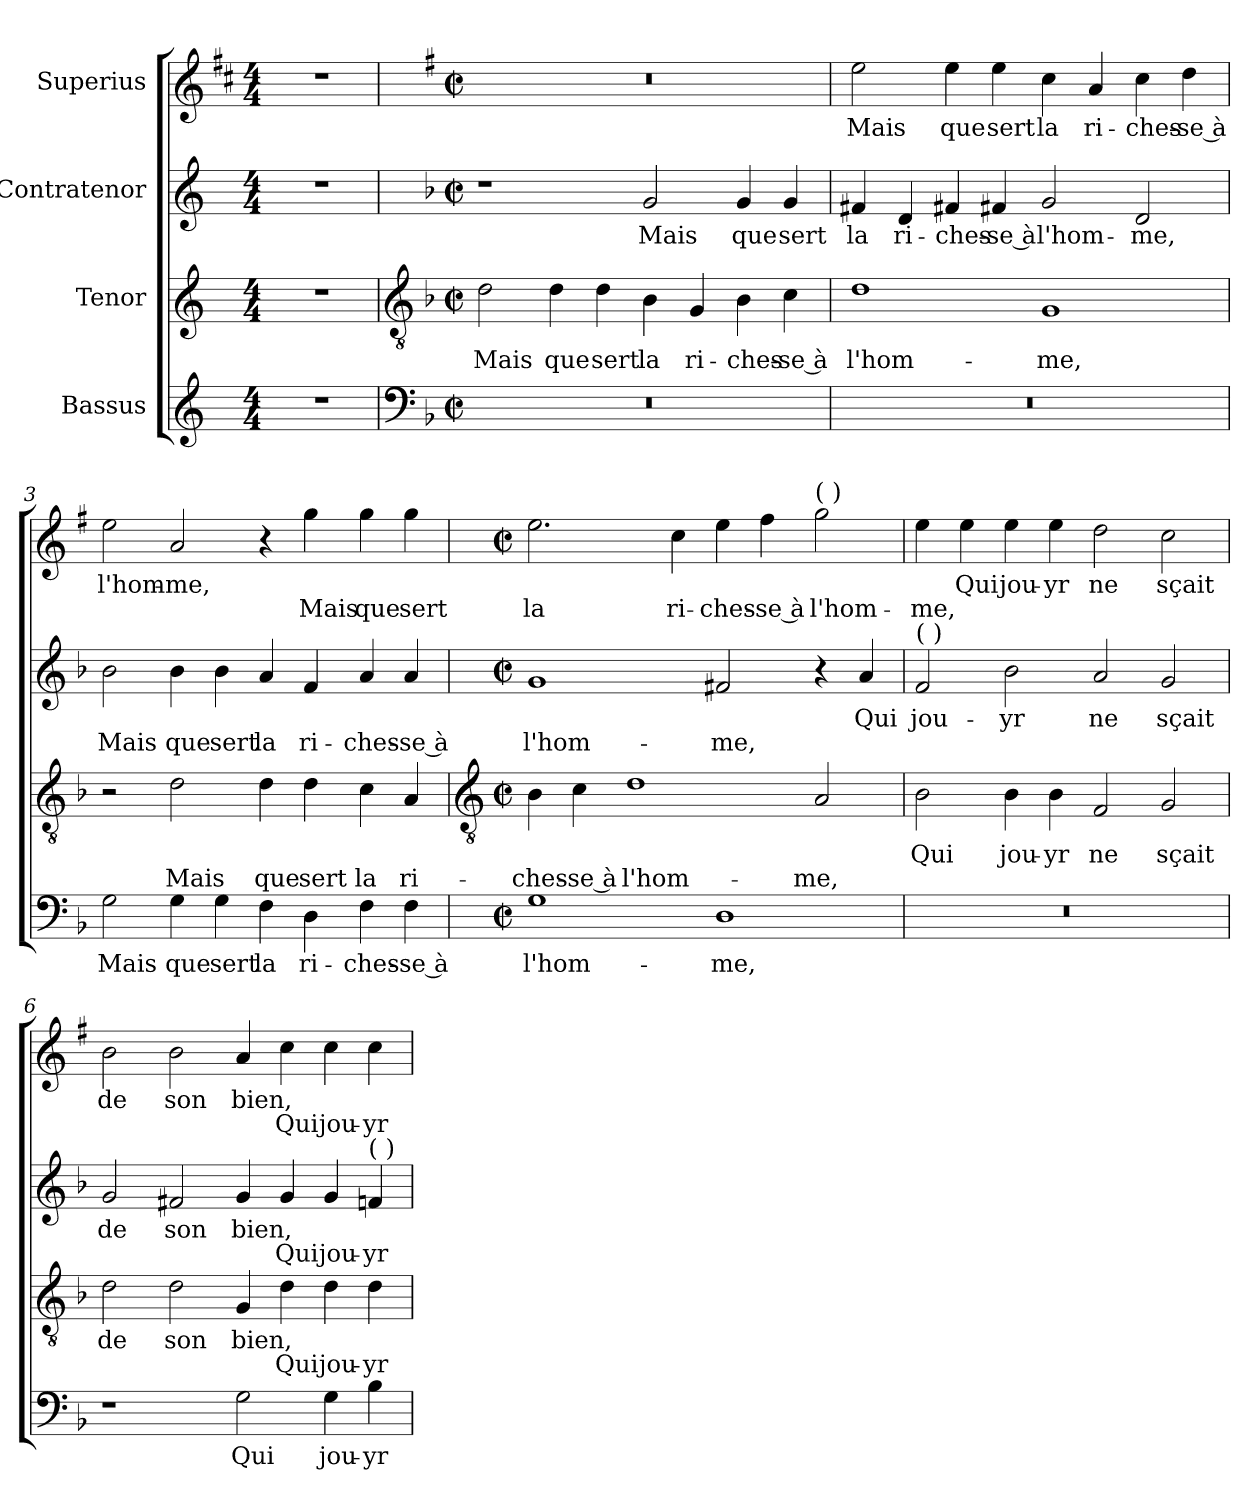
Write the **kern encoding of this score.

**kern	**text	**kern	**text	**text	**kern	**text	**text	**kern	**text	**text
*part4	*part4	*part3	*part3	*part3	*part2	*part2	*part2	*part1	*part1	*part1
*staff4	*staff4	*staff3	*staff3	*staff3	*staff2	*staff2	*staff2	*staff1	*staff1	*staff1
*I"Bassus	*	*I"Tenor	*	*	*I"Contratenor	*	*	*I"Superius	*	*
*clefG2	*	*clefG2	*	*	*clefG2	*	*	*clefG2	*	*
*	*	*	*	*	*	*	*	*ITrd1c2	*	*
*k[]	*	*k[]	*	*	*k[]	*	*	*k[]	*	*
*C:	*	*C:	*	*	*C:	*	*	*C:	*	*
*M4/4	*	*M4/4	*	*	*M4/4	*	*	*M4/4	*	*
=	=	=	=	=	=	=	=	=	=	=
1r	.	1r	.	.	1r	.	.	1r	.	.
!!LO:LB:g=z
=1	=1	=1	=1	=1	=1	=1	=1	=1	=1	=1
*clefF4	*	*clefGv2	*	*	*	*	*	*	*	*
*k[b-]	*	*k[b-]	*	*	*k[b-]	*	*	*k[b-]	*	*
*F:	*	*F:	*	*	*F:	*	*	*F:	*	*
*M4/2	*	*M4/2	*	*	*M4/2	*	*	*M4/2	*	*
*met(c|)	*	*met(c|)	*	*	*met(c|)	*	*	*met(c|)	*	*
!	!	!	!LO:LY:b	!	!	!	!	!	!	!
0r	.	2d	Mais	.	1r	.	.	0r	.	.
!	!	!	!LO:LY:b	!	!	!	!	!	!	!
.	.	4d	que	.	.	.	.	.	.	.
!	!	!	!LO:LY:b	!	!	!	!	!	!	!
.	.	4d	sert	.	.	.	.	.	.	.
!	!	!	!LO:LY:b	!	!	!LO:LY:b	!	!	!	!
.	.	4B-	la	.	2g	Mais	.	.	.	.
!	!	!	!LO:LY:b	!	!	!	!	!	!	!
.	.	4G	ri-	.	.	.	.	.	.	.
!	!	!	!LO:LY:b	!	!	!LO:LY:b	!	!	!	!
.	.	4B-	-ches-	.	4g	que	.	.	.	.
!	!	!	!LO:LY:b	!	!	!LO:LY:b	!	!	!	!
.	.	4c	-se à	.	4g	sert	.	.	.	.
=2	=2	=2	=2	=2	=2	=2	=2	=2	=2	=2
!	!	!	!LO:LY:b	!	!	!LO:LY:b	!	!	!LO:LY:b	!
0r	.	1d	l'hom-	.	4f#X	la	.	2dd	Mais	.
!	!	!	!	!	!	!LO:LY:b	!	!	!	!
.	.	.	.	.	4d	ri-	.	.	.	.
!	!	!	!	!	!	!LO:LY:b	!	!	!LO:LY:b	!
.	.	.	.	.	4f#X	-ches-	.	4dd	que	.
!	!	!	!	!	!	!LO:LY:b	!	!	!LO:LY:b	!
.	.	.	.	.	4f#X	-se à	.	4dd	sert	.
!	!	!	!LO:LY:b	!	!	!LO:LY:b	!	!	!LO:LY:b	!
.	.	1G	-me,	.	2g	l'hom-	.	4b-	la	.
!	!	!	!	!	!	!	!	!	!LO:LY:b	!
.	.	.	.	.	.	.	.	4g	ri-	.
!	!	!	!	!	!	!LO:LY:b	!	!	!LO:LY:b	!
.	.	.	.	.	2d	-me,	.	4b-	-ches-	.
!	!	!	!	!	!	!	!	!	!LO:LY:b	!
.	.	.	.	.	.	.	.	4cc	-se à	.
=3	=3	=3	=3	=3	=3	=3	=3	=3	=3	=3
!	!LO:LY:b	!	!	!	!	!	!LO:LY:b	!	!LO:LY:b	!
2G	Mais	2r	.	.	2b-	.	Mais	2dd	l'hom-	.
!	!LO:LY:b	!	!	!LO:LY:b	!	!	!LO:LY:b	!	!LO:LY:b	!
4G	que	2d	.	Mais	4b-	.	que	2g	-me,	.
!	!LO:LY:b	!	!	!	!	!	!LO:LY:b	!	!	!
4G	sert	.	.	.	4b-	.	sert	.	.	.
!	!LO:LY:b	!	!	!LO:LY:b	!	!	!LO:LY:b	!	!	!
4F	la	4d	.	que	4a	.	la	4r	.	.
!	!LO:LY:b	!	!	!LO:LY:b	!	!	!LO:LY:b	!	!	!LO:LY:b
4D	ri-	4d	.	sert	4f	.	ri-	4ff	.	Mais
!	!LO:LY:b	!	!	!LO:LY:b	!	!	!LO:LY:b	!	!	!LO:LY:b
4F	-ches-	4c	.	la	4a	.	-ches-	4ff	.	que
!	!LO:LY:b	!	!	!LO:LY:b	!	!	!LO:LY:b	!	!	!LO:LY:b
4F	-se à	4A	.	ri-	4a	.	-se à	4ff	.	sert
!!LO:LB:g=z
=4	=4	=4	=4	=4	=4	=4	=4	=4	=4	=4
*	*	*clefGv2	*	*	*	*	*	*	*	*
*M4/2	*	*M4/2	*	*	*M4/2	*	*	*M4/2	*	*
*met(c|)	*	*met(c|)	*	*	*met(c|)	*	*	*met(c|)	*	*
!	!LO:LY:b	!	!	!LO:LY:b	!	!	!LO:LY:b	!	!	!LO:LY:b
1G	l'hom-	4B-	.	-ches-	1g	.	l'hom-	2.dd	.	la
!	!	!	!	!LO:LY:b	!	!	!	!	!	!
.	.	4c	.	-se à	.	.	.	.	.	.
!	!	!	!	!LO:LY:b	!	!	!	!	!	!
.	.	1d	.	l'hom-	.	.	.	.	.	.
!	!	!	!	!	!	!	!	!	!	!LO:LY:b
.	.	.	.	.	.	.	.	4b-	.	ri-
!	!LO:LY:b	!	!	!	!	!	!LO:LY:b	!	!	!LO:LY:b
1D	-me,	.	.	.	2f#X	.	-me,	4dd	.	-ches-
!	!	!	!	!	!	!	!	!	!	!LO:LY:b
.	.	.	.	.	.	.	.	4ee	.	-se à
!	!	!	!	!	!	!	!	!LO:TX:a:t=(  )	!	!
!	!	!	!	!LO:LY:b	!	!	!	!	!	!LO:LY:b
.	.	2A	.	-me,	4r	.	.	2ff	.	l'hom-
!	!	!	!	!	!	!LO:LY:b	!	!	!	!
.	.	.	.	.	4a	Qui	.	.	.	.
=5	=5	=5	=5	=5	=5	=5	=5	=5	=5	=5
!	!	!	!	!	!LO:TX:a:t=(  )	!	!	!	!	!
!	!	!	!LO:LY:b	!	!	!LO:LY:b	!	!	!	!LO:LY:b
0r	.	2B-	Qui	.	2f	jou-	.	4dd	.	-me,
!	!	!	!	!	!	!	!	!	!LO:LY:b	!
.	.	.	.	.	.	.	.	4dd	Qui	.
!	!	!	!LO:LY:b	!	!	!LO:LY:b	!	!	!LO:LY:b	!
.	.	4B-	jou-	.	2b-	-yr	.	4dd	jou-	.
!	!	!	!LO:LY:b	!	!	!	!	!	!LO:LY:b	!
.	.	4B-	-yr	.	.	.	.	4dd	-yr	.
!	!	!	!LO:LY:b	!	!	!LO:LY:b	!	!	!LO:LY:b	!
.	.	2F	ne	.	2a	ne	.	2cc	ne	.
!	!	!	!LO:LY:b	!	!	!LO:LY:b	!	!	!LO:LY:b	!
.	.	2G	sçait	.	2g	sçait	.	2b-	sçait	.
=6	=6	=6	=6	=6	=6	=6	=6	=6	=6	=6
!	!	!	!LO:LY:b	!	!	!LO:LY:b	!	!	!LO:LY:b	!
1r	.	2d	de	.	2g	de	.	2a	de	.
!	!	!	!LO:LY:b	!	!	!LO:LY:b	!	!	!LO:LY:b	!
.	.	2d	son	.	2f#X	son	.	2a	son	.
!	!LO:LY:b	!	!LO:LY:b	!	!	!LO:LY:b	!	!	!LO:LY:b	!
2G	Qui	4G	bien,	.	4g	bien,	.	4g	bien,	.
!	!	!	!	!LO:LY:b	!	!	!LO:LY:b	!	!	!LO:LY:b
.	.	4d	.	Qui	4g	.	Qui	4b-	.	Qui
!	!LO:LY:b	!	!	!LO:LY:b	!	!	!LO:LY:b	!	!	!LO:LY:b
4G	jou-	4d	.	jou-	4g	.	jou-	4b-	.	jou-
!	!	!	!	!	!LO:TX:a:t=(  )	!	!	!	!	!
!	!LO:LY:b	!	!	!LO:LY:b	!	!	!LO:LY:b	!	!	!LO:LY:b
4B-	-yr	4d	.	-yr	4f	.	-yr	4b-	.	-yr
=	=	=	=	=	=	=	=	=	=	=
*-	*-	*-	*-	*-	*-	*-	*-	*-	*-	*-
